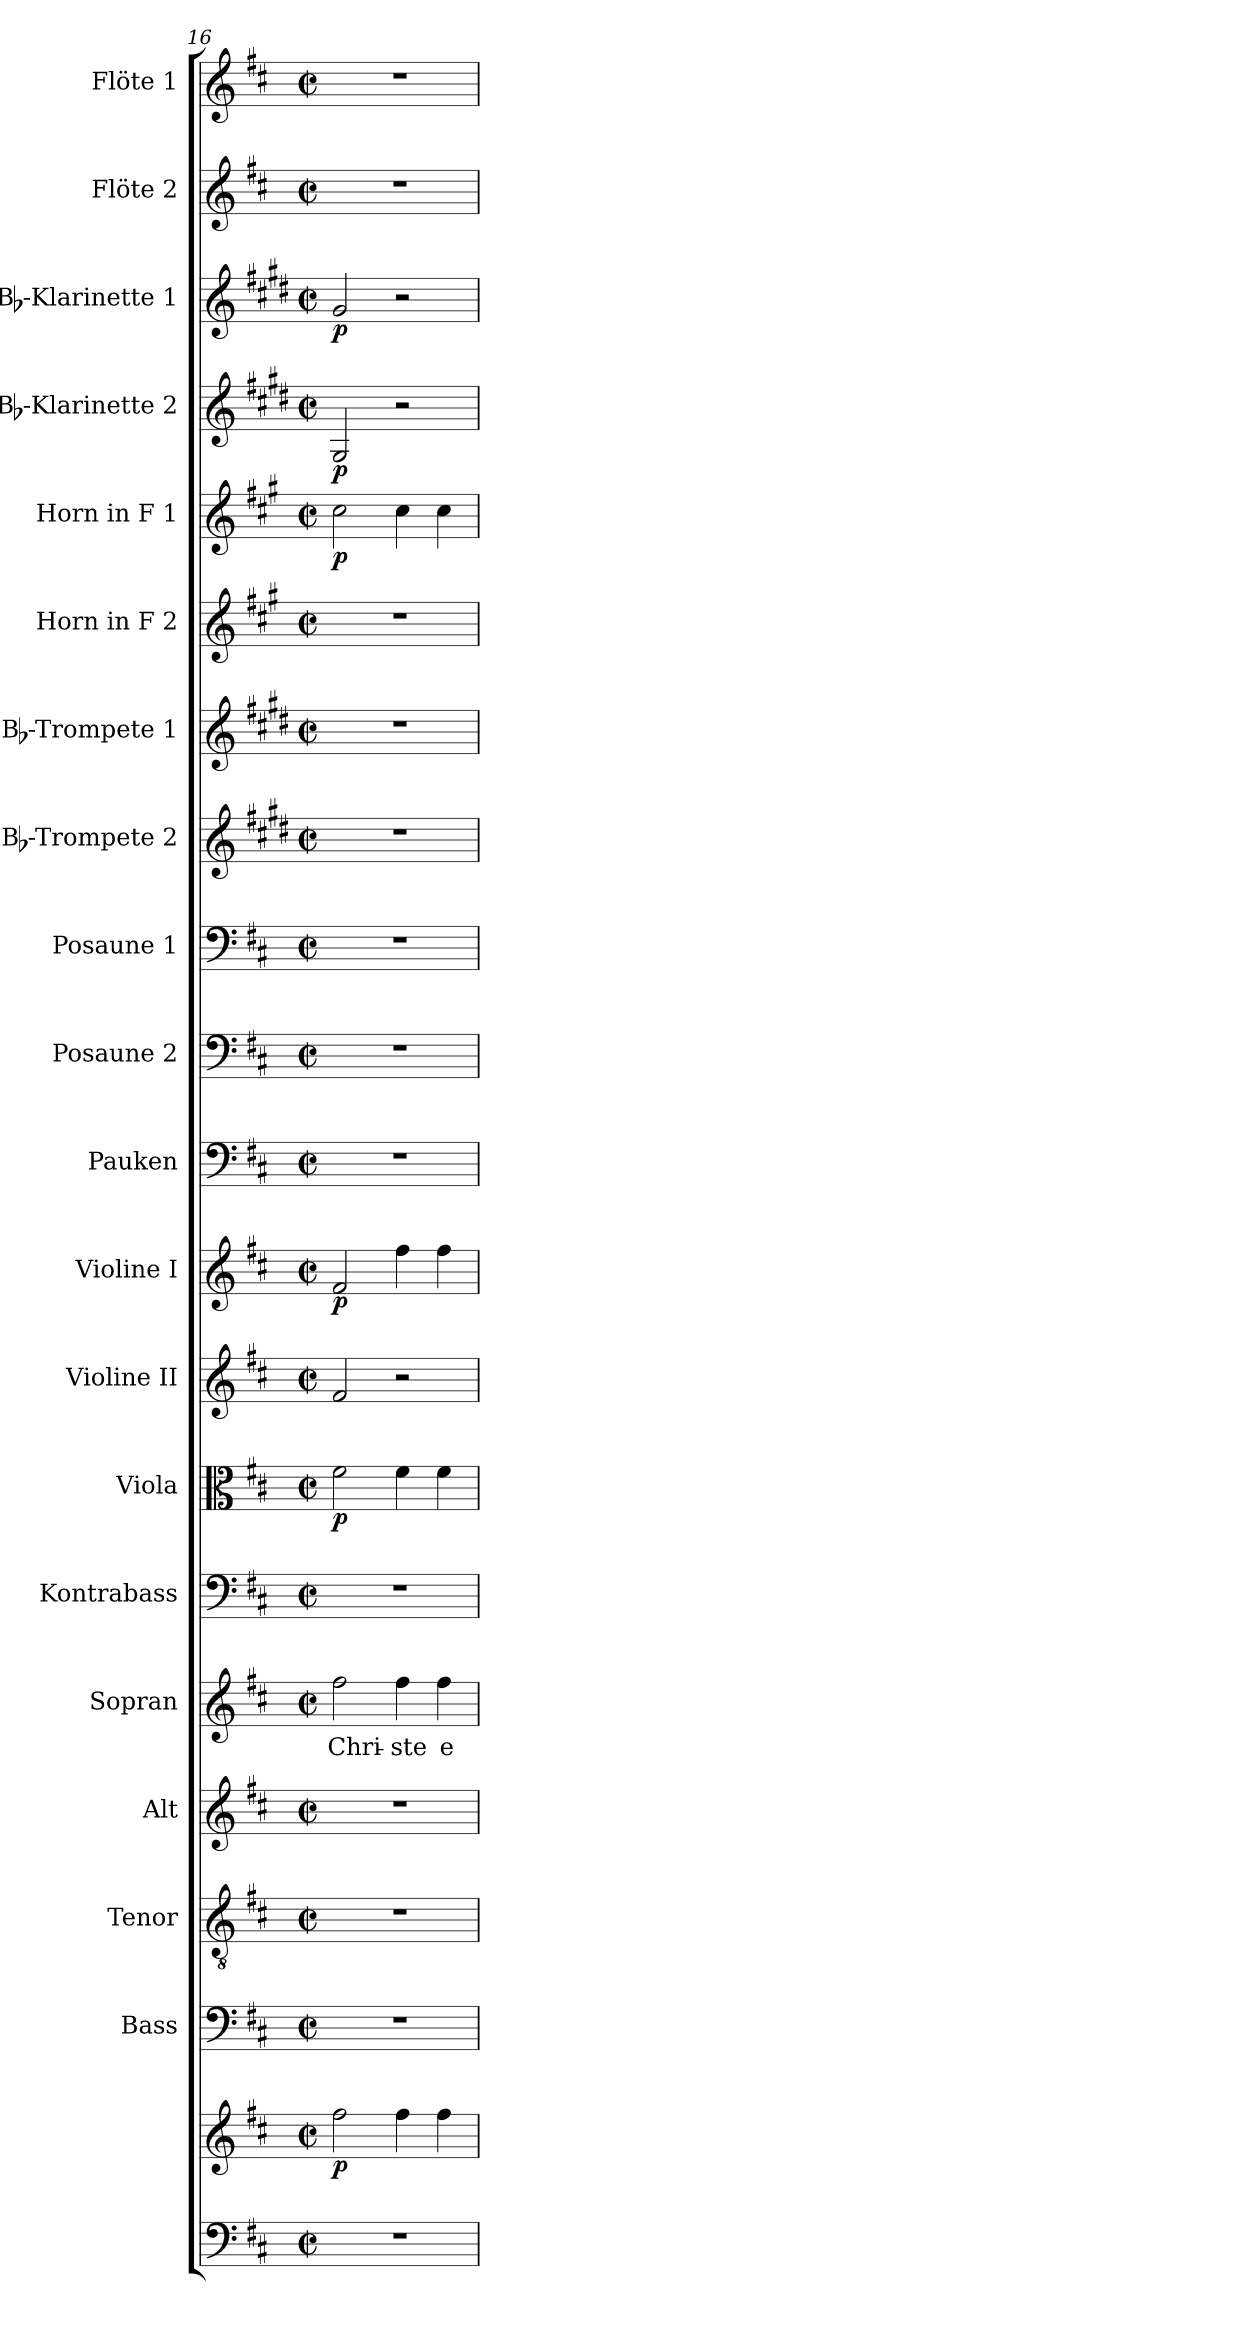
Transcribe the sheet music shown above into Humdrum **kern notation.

**kern	**kern	**dynam	**kern	**kern	**kern	**kern	**text	**kern	**kern	**dynam	**kern	**kern	**dynam	**kern	**kern	**kern	**kern	**kern	**kern	**kern	**dynam	**kern	**dynam	**kern	**dynam	**kern	**kern
*part20	*part20	*part20	*part19	*part18	*part17	*part16	*part16	*part15	*part14	*part14	*part13	*part12	*part12	*part11	*part10	*part9	*part8	*part7	*part6	*part5	*part5	*part4	*part4	*part3	*part3	*part2	*part1
*staff21	*staff20	*staff20/21	*staff19	*staff18	*staff17	*staff16	*staff16	*staff15	*staff14	*staff14	*staff13	*staff12	*staff12	*staff11	*staff10	*staff9	*staff8	*staff7	*staff6	*staff5	*staff5	*staff4	*staff4	*staff3	*staff3	*staff2	*staff1
*	*	*	*I"Bass	*I"Tenor	*I"Alt	*I"Sopran	*	*I"Kontrabass	*I"Viola	*	*I"Violine II	*I"Violine I	*	*I"Pauken	*I"Posaune 2	*I"Posaune 1	*I"Bb-Trompete 2	*I"Bb-Trompete 1	*I"Horn in F 2	*I"Horn in F 1	*	*I"Bb-Klarinette 2	*	*I"Bb-Klarinette 1	*	*I"Flöte 2	*I"Flöte 1
*	*	*	*I'B.	*I'T.	*I'A.	*I'S.	*	*I'Kb.	*I'Vla.	*	*I'Vl. II	*I'Vl. I	*	*I'Pk.	*I'Pos. 2	*I'Pos. 1	*I'Bb Trp. 2	*I'Bb Trp. 1	*	*	*	*I'Bb Kl. 2	*	*I'Bb Kl. 1	*	*I'Fl. 2	*I'Fl. 1
*clefF4	*clefG2	*	*clefF4	*clefGv2	*clefG2	*clefG2	*	*clefF4	*clefC3	*	*clefG2	*clefG2	*	*clefF4	*clefF4	*clefF4	*clefG2	*clefG2	*clefG2	*clefG2	*	*clefG2	*	*clefG2	*	*clefG2	*clefG2
*	*	*	*	*	*	*	*	*ITrd7c12	*	*	*	*	*	*	*	*	*ITrd1c2	*ITrd1c2	*ITrd4c7	*ITrd4c7	*	*ITrd1c2	*	*ITrd1c2	*	*	*
*k[f#c#]	*k[f#c#]	*	*k[f#c#]	*k[f#c#]	*k[f#c#]	*k[f#c#]	*	*k[f#c#]	*k[f#c#]	*	*k[f#c#]	*k[f#c#]	*	*k[f#c#]	*k[f#c#]	*k[f#c#]	*k[f#c#]	*k[f#c#]	*k[f#c#]	*k[f#c#]	*	*k[f#c#]	*	*k[f#c#]	*	*k[f#c#]	*k[f#c#]
*D:	*D:	*	*D:	*D:	*D:	*D:	*	*D:	*D:	*	*D:	*D:	*	*D:	*D:	*D:	*D:	*D:	*D:	*D:	*	*D:	*	*D:	*	*D:	*D:
*M2/2	*M2/2	*	*M2/2	*M2/2	*M2/2	*M2/2	*	*M2/2	*M2/2	*	*M2/2	*M2/2	*	*M2/2	*M2/2	*M2/2	*M2/2	*M2/2	*M2/2	*M2/2	*	*M2/2	*	*M2/2	*	*M2/2	*M2/2
*met(c|)	*met(c|)	*	*met(c|)	*met(c|)	*met(c|)	*met(c|)	*	*met(c|)	*met(c|)	*	*met(c|)	*met(c|)	*	*met(c|)	*met(c|)	*met(c|)	*met(c|)	*met(c|)	*met(c|)	*met(c|)	*	*met(c|)	*	*met(c|)	*	*met(c|)	*met(c|)
=16	=16	=16	=16	=16	=16	=16	=16	=16	=16	=16	=16	=16	=16	=16	=16	=16	=16	=16	=16	=16	=16	=16	=16	=16	=16	=16	=16
!	!	!LO:DY:b	!	!	!	!	!LO:LY:b	!	!	!LO:DY:b	!	!	!LO:DY:b	!	!	!	!	!	!	!	!LO:DY:b	!	!LO:DY:b	!	!LO:DY:b	!	!
1r	2ff#\	p	1r	1r	1r	2ff#\	Chri-	1r	2f#\	p	2f#/	2f#/	p	1r	1r	1r	1r	1r	1r	2f#\	p	2F#/	p	2f#/	p	1r	1r
!	!	!	!	!	!	!	!LO:LY:b	!	!	!	!	!	!	!	!	!	!	!	!	!	!	!	!	!	!	!	!
.	4ff#\	.	.	.	.	4ff#\	-ste	.	4f#\	.	2r	4ff#\	.	.	.	.	.	.	.	4f#\	.	2r	.	2r	.	.	.
!	!	!	!	!	!	!	!LO:LY:b	!	!	!	!	!	!	!	!	!	!	!	!	!	!	!	!	!	!	!	!
.	4ff#\	.	.	.	.	4ff#\	e-	.	4f#\	.	.	4ff#\	.	.	.	.	.	.	.	4f#\	.	.	.	.	.	.	.
=	=	=	=	=	=	=	=	=	=	=	=	=	=	=	=	=	=	=	=	=	=	=	=	=	=	=	=
*-	*-	*-	*-	*-	*-	*-	*-	*-	*-	*-	*-	*-	*-	*-	*-	*-	*-	*-	*-	*-	*-	*-	*-	*-	*-	*-	*-
